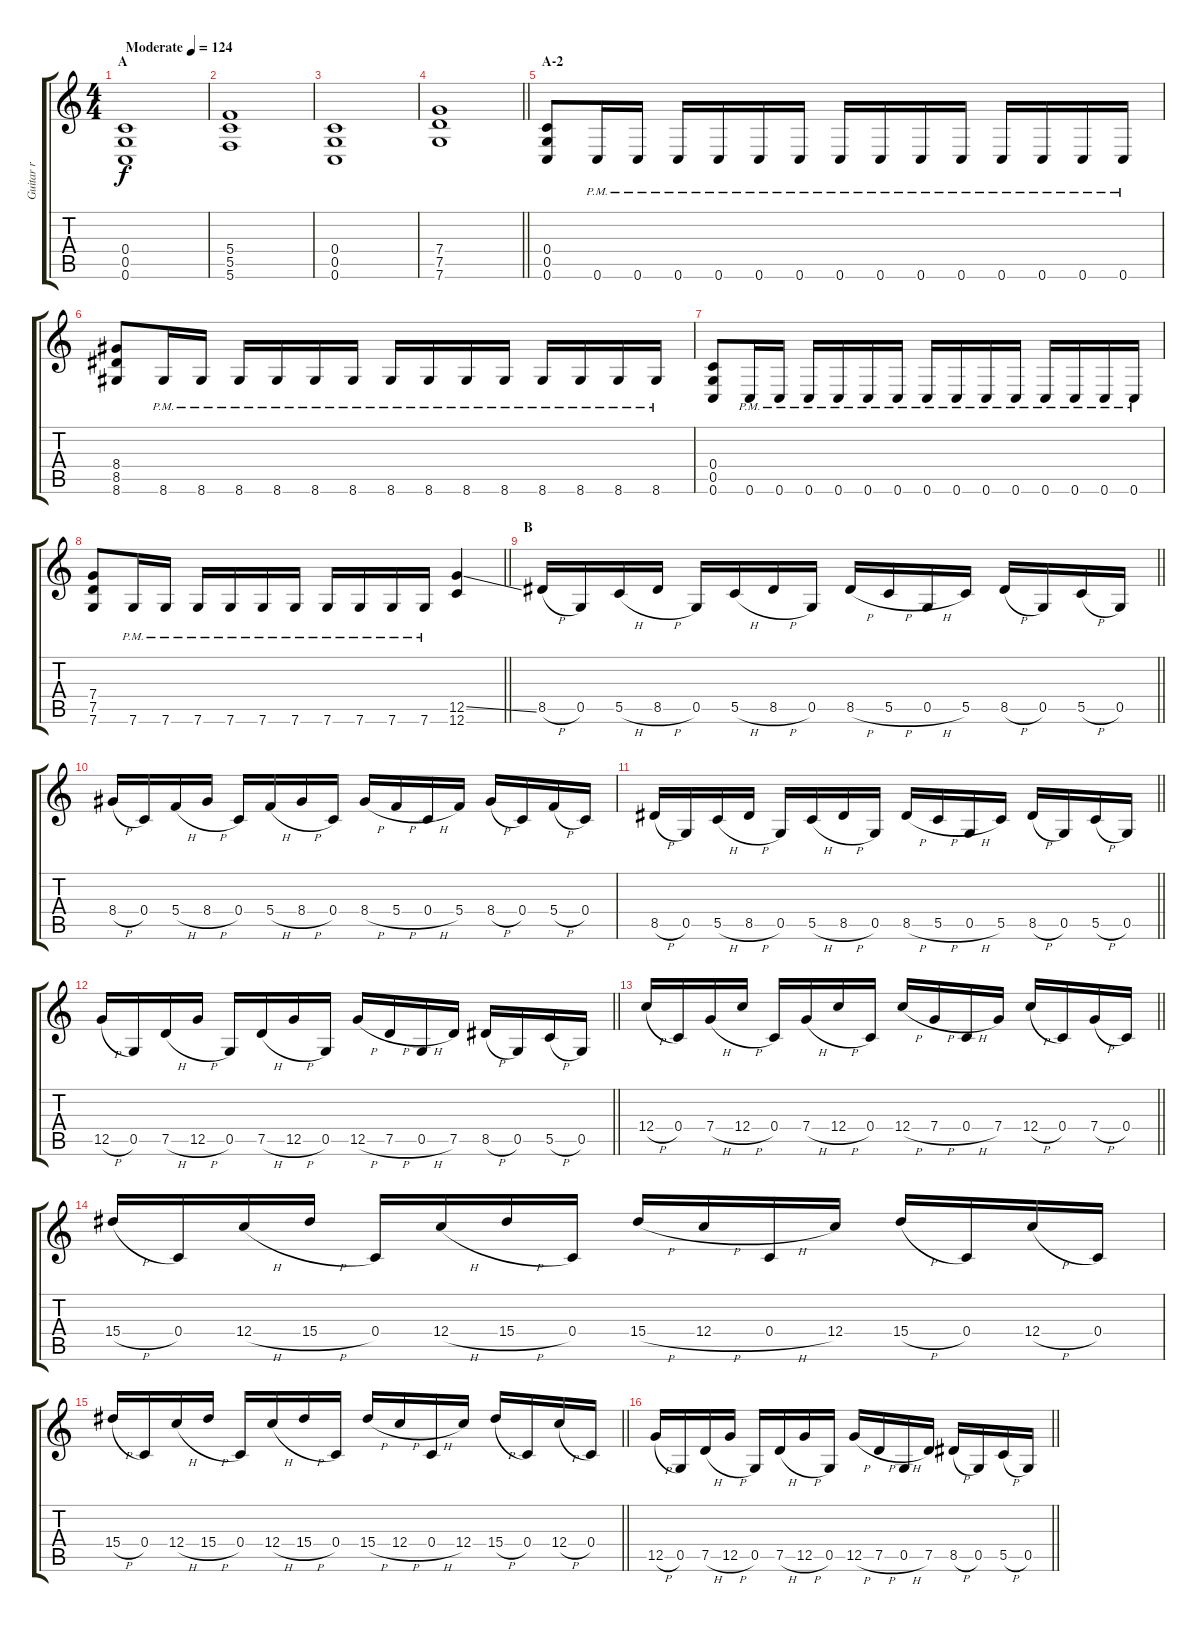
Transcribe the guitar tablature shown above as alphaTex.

\track ("Guitar r" "Guitar r") {instrument distortionguitar}
\staff {score tabs}
\tuning (D4 A3 F3 C3 G2 C2) {hide}
\ts (4 4)
\section ("" "A")
\tempo (124 "Moderate")
\clef g2
\ks c
(0.4 0.5 0.6).1{dy f instrument distortionguitar} |
(5.4 5.5 5.6).1 |
(0.4 0.5 0.6).1 |
\barLineRight lightlight
(7.4 7.5 7.6).1 |
\section ("" "A-2")
(0.4 0.5 0.6).8 0.6{pm}.16 0.6{pm}.16 0.6{pm}.16 0.6{pm}.16 0.6{pm}.16 0.6{pm}.16 0.6{pm}.16 0.6{pm}.16 0.6{pm}.16 0.6{pm}.16 0.6{pm}.16 0.6{pm}.16 0.6{pm}.16 0.6{pm}.16 |
(8.4 8.5 8.6).8 8.6{pm}.16 8.6{pm}.16 8.6{pm}.16 8.6{pm}.16 8.6{pm}.16 8.6{pm}.16 8.6{pm}.16 8.6{pm}.16 8.6{pm}.16 8.6{pm}.16 8.6{pm}.16 8.6{pm}.16 8.6{pm}.16 8.6{pm}.16 |
(0.4 0.5 0.6).8 0.6{pm}.16 0.6{pm}.16 0.6{pm}.16 0.6{pm}.16 0.6{pm}.16 0.6{pm}.16 0.6{pm}.16 0.6{pm}.16 0.6{pm}.16 0.6{pm}.16 0.6{pm}.16 0.6{pm}.16 0.6{pm}.16 0.6{pm}.16 |
\barLineRight lightlight
(7.4 7.5 7.6).8 7.6{pm}.16 7.6{pm}.16 7.6{pm}.16 7.6{pm}.16 7.6{pm}.16 7.6{pm}.16 7.6{pm}.16 7.6{pm}.16 7.6{pm}.16 7.6{pm}.16 (12.5{ss} 12.6).4 |
\section ("" "B")
\barLineRight lightlight
8.5{h}.16 0.5.16 5.5{h}.16 8.5{h}.16 0.5.16 5.5{h}.16 8.5{h}.16 0.5.16 8.5{h}.16 5.5{h}.16 0.5{h}.16 5.5.16 8.5{h}.16 0.5.16 5.5{h}.16 0.5.16 |
8.4{h}.16 0.4.16 5.4{h}.16 8.4{h}.16 0.4.16 5.4{h}.16 8.4{h}.16 0.4.16 8.4{h}.16 5.4{h}.16 0.4{h}.16 5.4.16 8.4{h}.16 0.4.16 5.4{h}.16 0.4.16 |
\barLineRight lightlight
8.5{h}.16 0.5.16 5.5{h}.16 8.5{h}.16 0.5.16 5.5{h}.16 8.5{h}.16 0.5.16 8.5{h}.16 5.5{h}.16 0.5{h}.16 5.5.16 8.5{h}.16 0.5.16 5.5{h}.16 0.5.16 |
\barLineRight lightlight
12.5{h}.16 0.5.16 7.5{h}.16 12.5{h}.16 0.5.16 7.5{h}.16 12.5{h}.16 0.5.16 12.5{h}.16 7.5{h}.16 0.5{h}.16 7.5.16 8.5{h}.16 0.5.16 5.5{h}.16 0.5.16 |
\barLineRight lightlight
12.4{h}.16 0.4.16 7.4{h}.16 12.4{h}.16 0.4.16 7.4{h}.16 12.4{h}.16 0.4.16 12.4{h}.16 7.4{h}.16 0.4{h}.16 7.4.16 12.4{h}.16 0.4.16 7.4{h}.16 0.4.16 |
15.4{h}.16 0.4.16 12.4{h}.16 15.4{h}.16 0.4.16 12.4{h}.16 15.4{h}.16 0.4.16 15.4{h}.16 12.4{h}.16 0.4{h}.16 12.4.16 15.4{h}.16 0.4.16 12.4{h}.16 0.4.16 |
\barLineRight lightlight
15.4{h}.16 0.4.16 12.4{h}.16 15.4{h}.16 0.4.16 12.4{h}.16 15.4{h}.16 0.4.16 15.4{h}.16 12.4{h}.16 0.4{h}.16 12.4.16 15.4{h}.16 0.4.16 12.4{h}.16 0.4.16 |
\barLineRight lightlight
12.5{h}.16 0.5.16 7.5{h}.16 12.5{h}.16 0.5.16 7.5{h}.16 12.5{h}.16 0.5.16 12.5{h}.16 7.5{h}.16 0.5{h}.16 7.5.16 8.5{h}.16 0.5.16 5.5{h}.16 0.5.16
